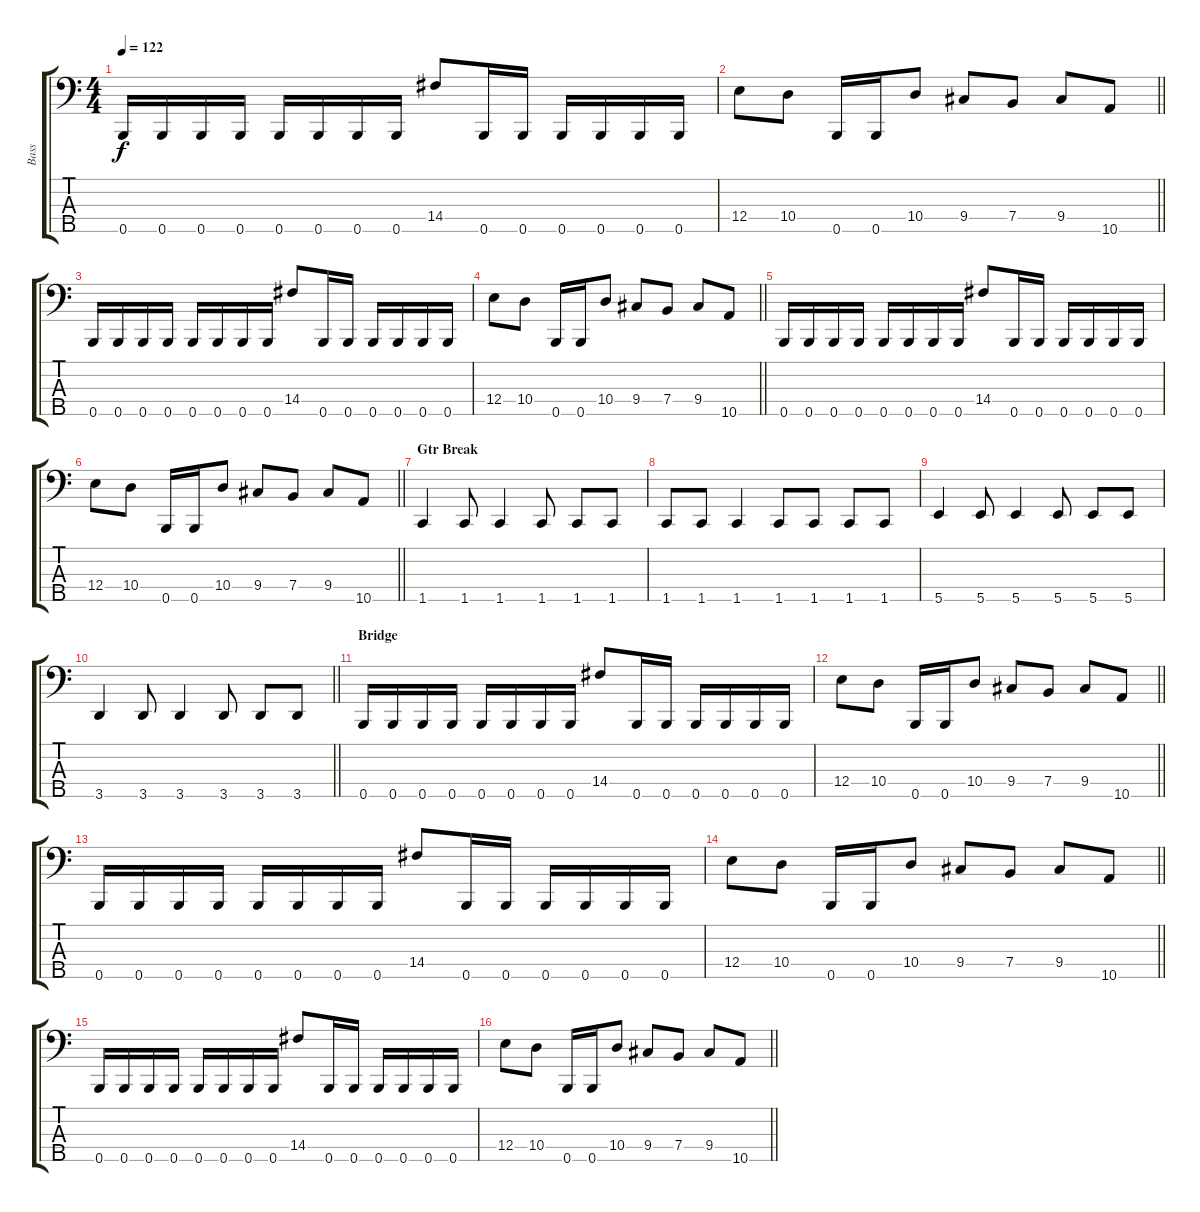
\track ("Bass" "Bass") {instrument electricbassfinger}
\staff {score tabs}
\tuning (G2 D2 A1 E1 B0) {hide}
\ts (4 4)
\tempo 122
\clef f4
\ks c
0.5.16{dy f} 0.5.16 0.5.16 0.5.16 0.5.16 0.5.16 0.5.16 0.5.16 14.4.8 0.5.16 0.5.16 0.5.16 0.5.16 0.5.16 0.5.16 |
\barLineRight lightlight
12.4.8 10.4.8 0.5.16 0.5.16 10.4.8 9.4.8 7.4.8 9.4.8 10.5.8 |
\section ("" "")
0.5.16 0.5.16 0.5.16 0.5.16 0.5.16 0.5.16 0.5.16 0.5.16 14.4.8 0.5.16 0.5.16 0.5.16 0.5.16 0.5.16 0.5.16 |
\barLineRight lightlight
12.4.8 10.4.8 0.5.16 0.5.16 10.4.8 9.4.8 7.4.8 9.4.8 10.5.8 |
0.5.16 0.5.16 0.5.16 0.5.16 0.5.16 0.5.16 0.5.16 0.5.16 14.4.8 0.5.16 0.5.16 0.5.16 0.5.16 0.5.16 0.5.16 |
\barLineRight lightlight
12.4.8 10.4.8 0.5.16 0.5.16 10.4.8 9.4.8 7.4.8 9.4.8 10.5.8 |
\section ("" "Gtr Break")
1.5.4{volume 16} 1.5.8 1.5.4 1.5.8 1.5.8 1.5.8 |
1.5.8 1.5.8 1.5.4 1.5.8 1.5.8 1.5.8 1.5.8 |
5.5.4 5.5.8 5.5.4 5.5.8 5.5.8 5.5.8 |
\barLineRight lightlight
3.5.4 3.5.8 3.5.4 3.5.8 3.5.8 3.5.8 |
\section ("" "Bridge")
0.5.16{volume 11} 0.5.16 0.5.16 0.5.16 0.5.16 0.5.16 0.5.16 0.5.16 14.4.8 0.5.16 0.5.16 0.5.16 0.5.16 0.5.16 0.5.16 |
\barLineRight lightlight
12.4.8 10.4.8 0.5.16 0.5.16 10.4.8 9.4.8 7.4.8 9.4.8 10.5.8 |
0.5.16 0.5.16 0.5.16 0.5.16 0.5.16 0.5.16 0.5.16 0.5.16 14.4.8 0.5.16 0.5.16 0.5.16 0.5.16 0.5.16 0.5.16 |
\barLineRight lightlight
12.4.8 10.4.8 0.5.16 0.5.16 10.4.8 9.4.8 7.4.8 9.4.8 10.5.8 |
\section ("" "")
0.5.16 0.5.16 0.5.16 0.5.16 0.5.16 0.5.16 0.5.16 0.5.16 14.4.8 0.5.16 0.5.16 0.5.16 0.5.16 0.5.16 0.5.16 |
\barLineRight lightlight
12.4.8 10.4.8 0.5.16 0.5.16 10.4.8 9.4.8 7.4.8 9.4.8 10.5.8
